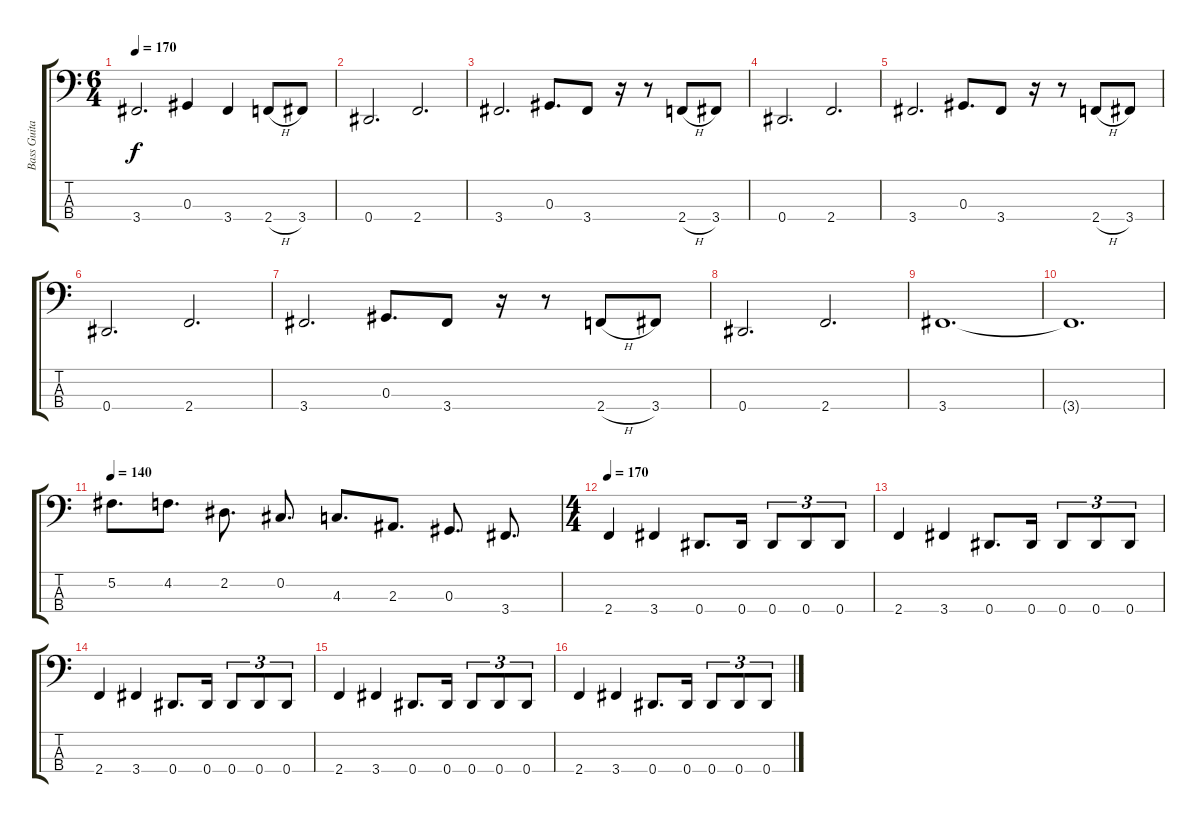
\track ("Bass Guitar" "Bass Guita") {instrument electricbasspick}
\staff {score tabs}
\tuning (Gb2 Db2 Ab1 Eb1) {hide}
\ts (6 4)
\tempo 170
\clef f4
\ks c
3.4.2{d dy f} 0.3.4 3.4.4 2.4{h}.8 3.4.8 |
0.4.2{d} 2.4.2{d} |
3.4.2{d} 0.3.8{d} 3.4.8 r.16 r.8 2.4{h}.8 3.4.8 |
0.4.2{d} 2.4.2{d} |
3.4.2{d} 0.3.8{d} 3.4.8 r.16 r.8 2.4{h}.8 3.4.8 |
0.4.2{d} 2.4.2{d} |
3.4.2{d} 0.3.8{d} 3.4.8 r.16 r.8 2.4{h}.8 3.4.8 |
0.4.2{d} 2.4.2{d} |
3.4.1{d} |
3.4{t}.1{d} |
\tempo 140
5.2.8{d} 4.2.8{d} 2.2.8{d} 0.2.8{d} 4.3.8{d} 2.3.8{d} 0.3.8{d} 3.4.8{d} |
\ts (4 4)
\tempo 170
2.4.4 3.4.4 0.4.8{d} 0.4.16 0.4.8{tu (3 2)} 0.4.8{tu (3 2)} 0.4.8{tu (3 2)} |
2.4.4 3.4.4 0.4.8{d} 0.4.16 0.4.8{tu (3 2)} 0.4.8{tu (3 2)} 0.4.8{tu (3 2)} |
2.4.4 3.4.4 0.4.8{d} 0.4.16 0.4.8{tu (3 2)} 0.4.8{tu (3 2)} 0.4.8{tu (3 2)} |
2.4.4 3.4.4 0.4.8{d} 0.4.16 0.4.8{tu (3 2)} 0.4.8{tu (3 2)} 0.4.8{tu (3 2)} |
2.4.4 3.4.4 0.4.8{d} 0.4.16 0.4.8{tu (3 2)} 0.4.8{tu (3 2)} 0.4.8{tu (3 2)}
